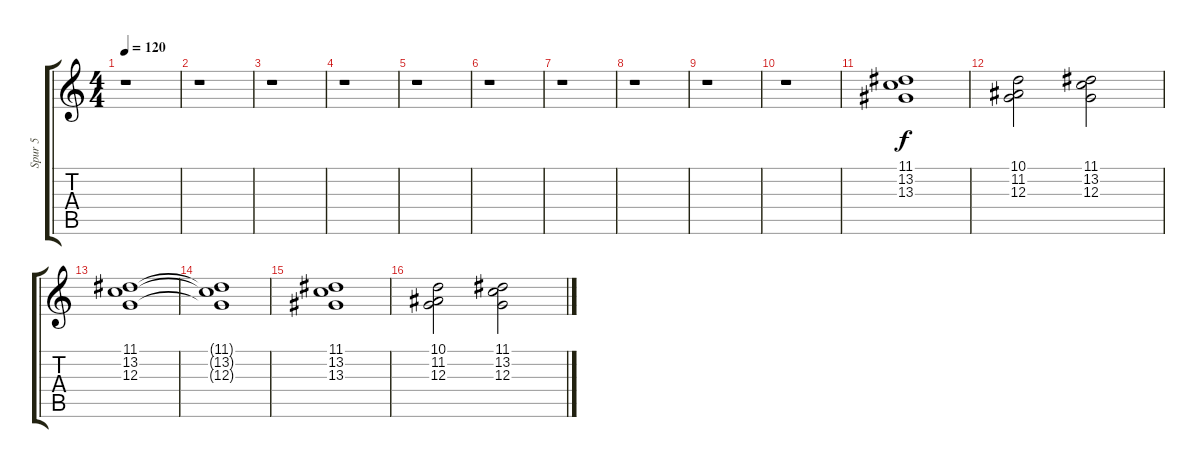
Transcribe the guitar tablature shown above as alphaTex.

\track ("Spur 5" "Spur 5") {instrument percussiveorgan}
\staff {score tabs}
\tuning (E4 B3 G3 D3 A2 E2) {hide}
\ts (4 4)
\tempo 120
\clef g2
\ks c
r.1{dy f} |
r.1 |
r.1 |
r.1 |
r.1 |
r.1 |
r.1 |
r.1 |
r.1 |
r.1 |
(11.1 13.2 13.3).1 |
(10.1 11.2 12.3).2 (11.1 13.2 12.3).2 |
(11.1 13.2 12.3).1 |
(11.1{t} 13.2{t} 12.3{t}).1 |
(11.1 13.2 13.3).1 |
(10.1 11.2 12.3).2 (11.1 13.2 12.3).2
